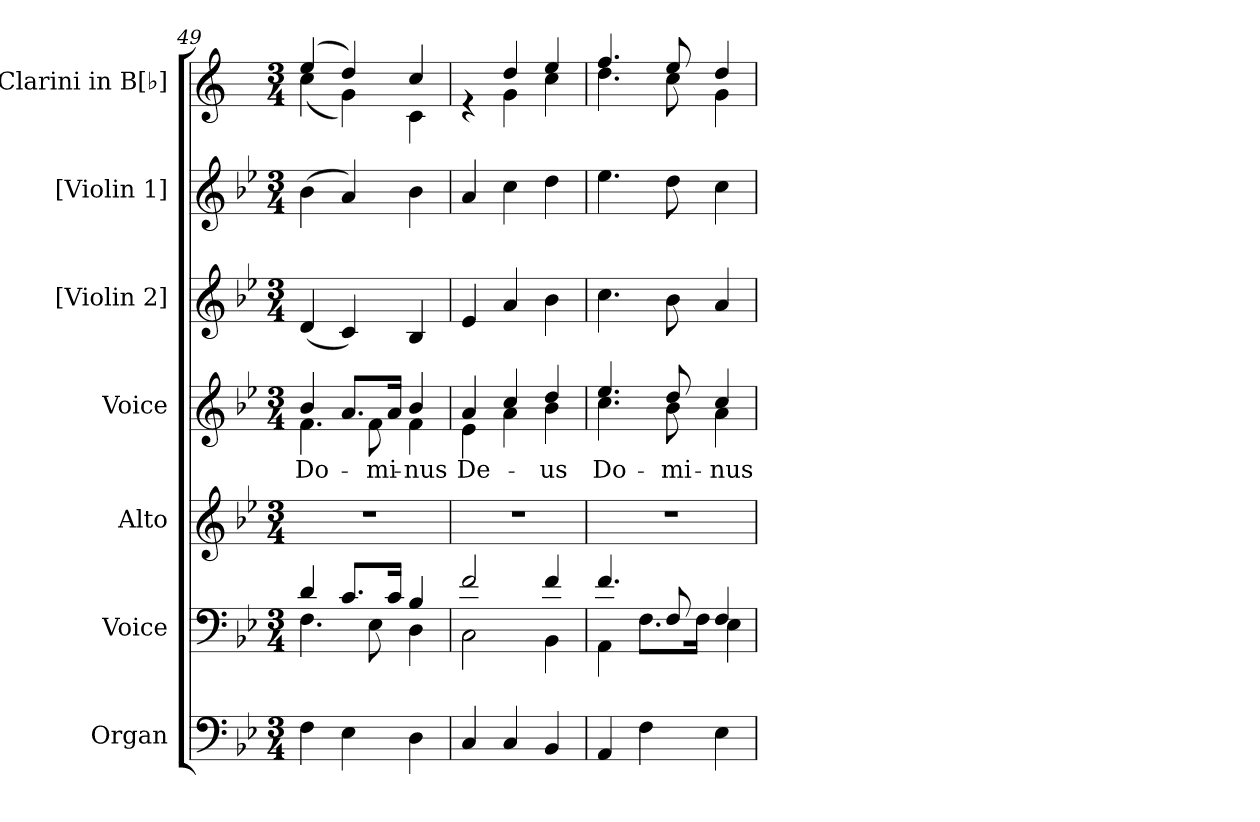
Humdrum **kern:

**kern	**kern	**kern	**kern	**text	**kern	**kern	**kern
*part7	*part6	*part5	*part4	*part4	*part3	*part2	*part1
*staff7	*staff6	*staff5	*staff4	*staff4	*staff3	*staff2	*staff1
*I"Organ	*I"Voice	*I"Alto	*I"Voice	*	*I"[Violin 2]	*I"[Violin 1]	*I"Clarini in B[♭]
*	*	*I'A	*	*	*I'Vln	*I'Vln	*
*clefF4	*clefF4	*clefG2	*clefG2	*	*clefG2	*clefG2	*clefG2
*	*	*	*	*	*	*	*ITrd1c2
*k[b-e-]	*k[b-e-]	*k[b-e-]	*k[b-e-]	*	*k[b-e-]	*k[b-e-]	*k[b-e-]
*M3/4	*M3/4	*M3/4	*M3/4	*	*M3/4	*M3/4	*M3/4
=49	=49	=49	=49	=49	=49	=49	=49
*	*^	*	*	*	*	*	*
!	!	!	!	!	!LO:LY:b	!	!	!
*	*	*	*	*^	*	*	*	*^
4F\	4d/	4.F\	2.r	4b-/	4.f\	Do-	(4d/	(4b-\	(4dd/	(4b-\
4E-\	8.c/L	.	.	8.a/L	.	.	4c/)	4a/)	4cc/)	4f\)
.	.	8E-\	.	.	8f\	.	.	.	.	.
!	!	!	!	!	!	!LO:LY:b	!	!	!	!
.	16c/Jk	.	.	16a/Jk	.	-mi-	.	.	.	.
!	!	!	!	!	!	!LO:LY:b	!	!	!	!
4D\	4B-/	4D\	.	4b-/	4f\	-nus	4B-/	4b-\	4b-/	4B-\
=50	=50	=50	=50	=50	=50	=50	=50	=50	=50	=50
!	!	!	!	!	!	!LO:LY:b	!	!	!	!
4C/	2f/	2C\	2.r	4a/	4e-\	De-	4e-/	4a/	4re	4ryy
4C/	.	.	.	4cc/	4a\	.	4a/	4cc\	4cc/	4f\
!	!	!	!	!	!	!LO:LY:b	!	!	!	!
4BB-/	4f/	4BB-\	.	4dd/	4b-\	-us	4b-\	4dd\	4dd/	4b-\
=51	=51	=51	=51	=51	=51	=51	=51	=51	=51	=51
!	!	!	!	!	!	!LO:LY:b	!	!	!	!
4AA/	4.f/	4AA\	2.r	4.ee-/	4.cc\	Do-	4.cc\	4.ee-\	4.ee-/	4.cc\
4F\	.	8.F\L	.	.	.	.	.	.	.	.
!	!	!	!	!	!	!LO:LY:b	!	!	!	!
.	8F/	.	.	8dd/	8b-\	-mi-	8b-\	8dd\	8dd/	8b-\
.	.	16F\Jk	.	.	.	.	.	.	.	.
!	!	!	!	!	!	!LO:LY:b	!	!	!	!
4E-\	4F/	4E-\	.	4cc/	4a\	-nus	4a/	4cc\	4cc/	4f\
*	*v	*v	*	*v	*v	*	*	*	*v	*v
=	=	=	=	=	=	=	=
*-	*-	*-	*-	*-	*-	*-	*-
